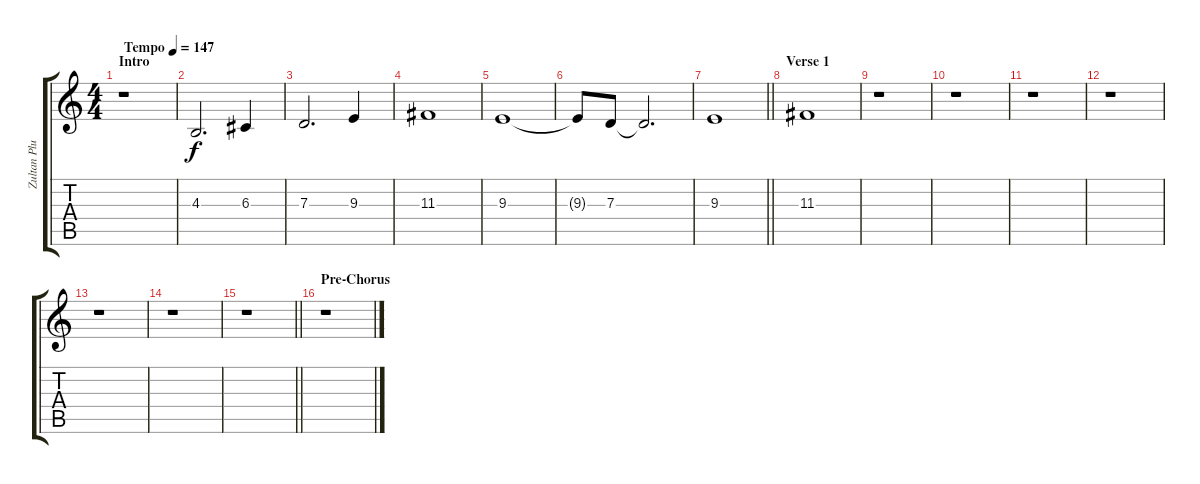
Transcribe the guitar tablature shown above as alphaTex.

\track ("Zultan Pluto (Keyboard)" "Zultan Plu") {instrument stringensemble1}
\staff {score tabs}
\tuning (E4 B3 G3 D3 A2 E2) {hide}
\ts (4 4)
\section ("" "Intro")
\tempo (147 "Tempo")
\clef g2
\ks c
r.1{dy f instrument stringensemble1} |
4.3.2{d} 6.3.4 |
7.3.2{d} 9.3.4 |
11.3.1 |
9.3.1 |
9.3{t}.8 7.3.8 7.3{t}.2{d} |
\barLineRight lightlight
9.3.1 |
\section ("" "Verse 1")
11.3.1{volume 0} |
r.1 |
r.1{volume 9} |
r.1 |
r.1 |
r.1 |
r.1 |
\barLineRight lightlight
r.1 |
\section ("" "Pre-Chorus")
r.1
